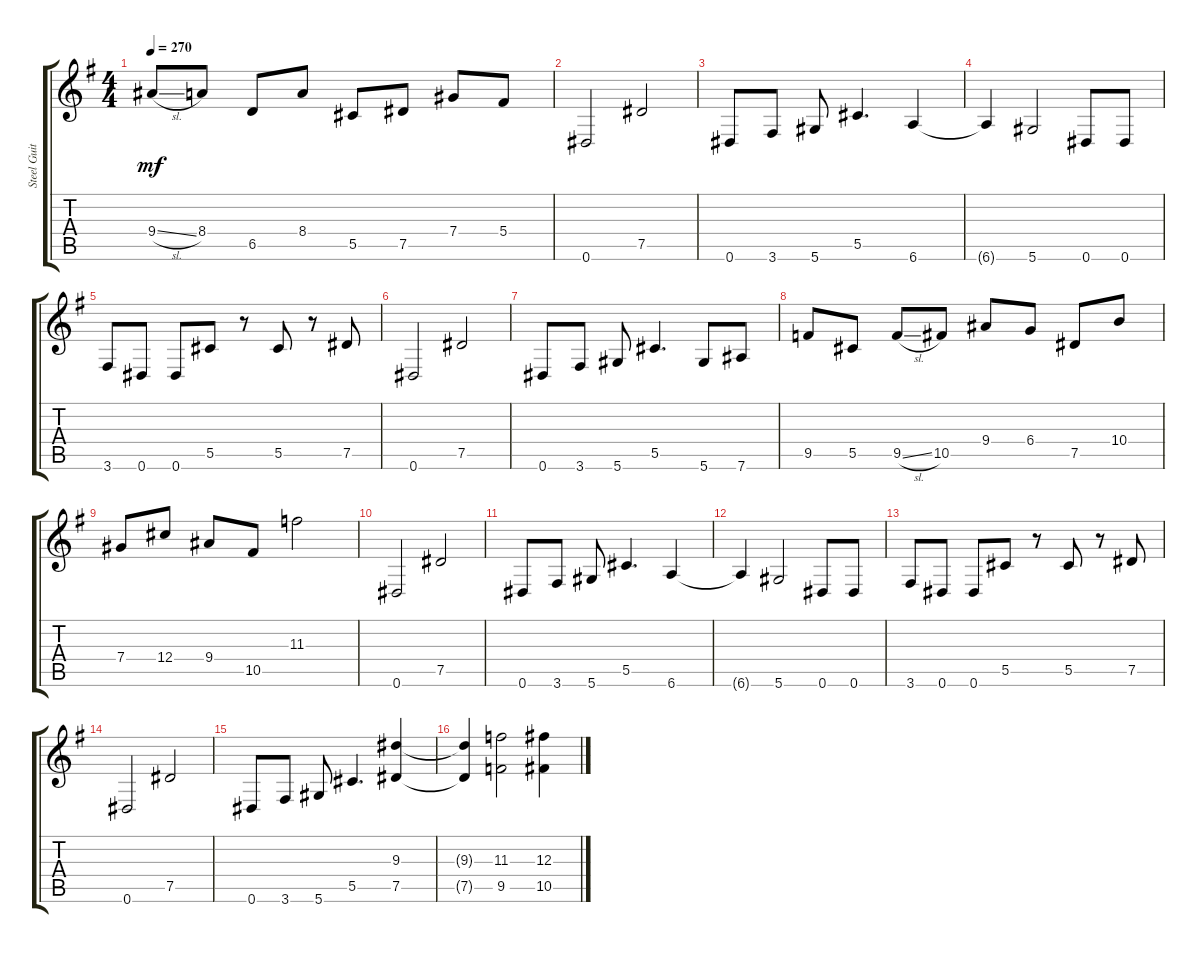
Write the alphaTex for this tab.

\track ("Steel Guitar" "Steel Guit") {instrument acousticguitarsteel}
\staff {score tabs}
\tuning (Eb4 Bb3 Gb3 Db3 Ab2 Eb2) {hide}
\ts (4 4)
\tempo 270
\clef g2
\ks eminor
9.4{sl}.8{dy mf} 8.4.8 6.5.8 8.4.8 5.5.8 7.5.8 7.4.8 5.4.8 |
0.6.2 7.5.2 |
0.6.8 3.6.8 5.6.8 5.5.4{d} 6.6.4 |
6.6{t}.4 5.6.2 0.6.8 0.6.8 |
3.6.8 0.6.8 0.6.8 5.5.8 r.8 5.5.8 r.8 7.5.8 |
0.6.2 7.5.2 |
0.6.8 3.6.8 5.6.8 5.5.4{d} 5.6.8 7.6.8 |
9.5.8 5.5.8 9.5{sl}.8 10.5.8 9.4.8 6.4.8 7.5.8 10.4.8 |
7.4.8 12.4.8 9.4.8 10.5.8 11.3.2 |
0.6.2 7.5.2 |
0.6.8 3.6.8 5.6.8 5.5.4{d} 6.6.4 |
6.6{t}.4 5.6.2 0.6.8 0.6.8 |
3.6.8 0.6.8 0.6.8 5.5.8 r.8 5.5.8 r.8 7.5.8 |
0.6.2 7.5.2 |
0.6.8 3.6.8 5.6.8 5.5.4{d} (9.3 7.5).4 |
(9.3{t} 7.5{t}).4 (11.3 9.5).2 (12.3 10.5).4
